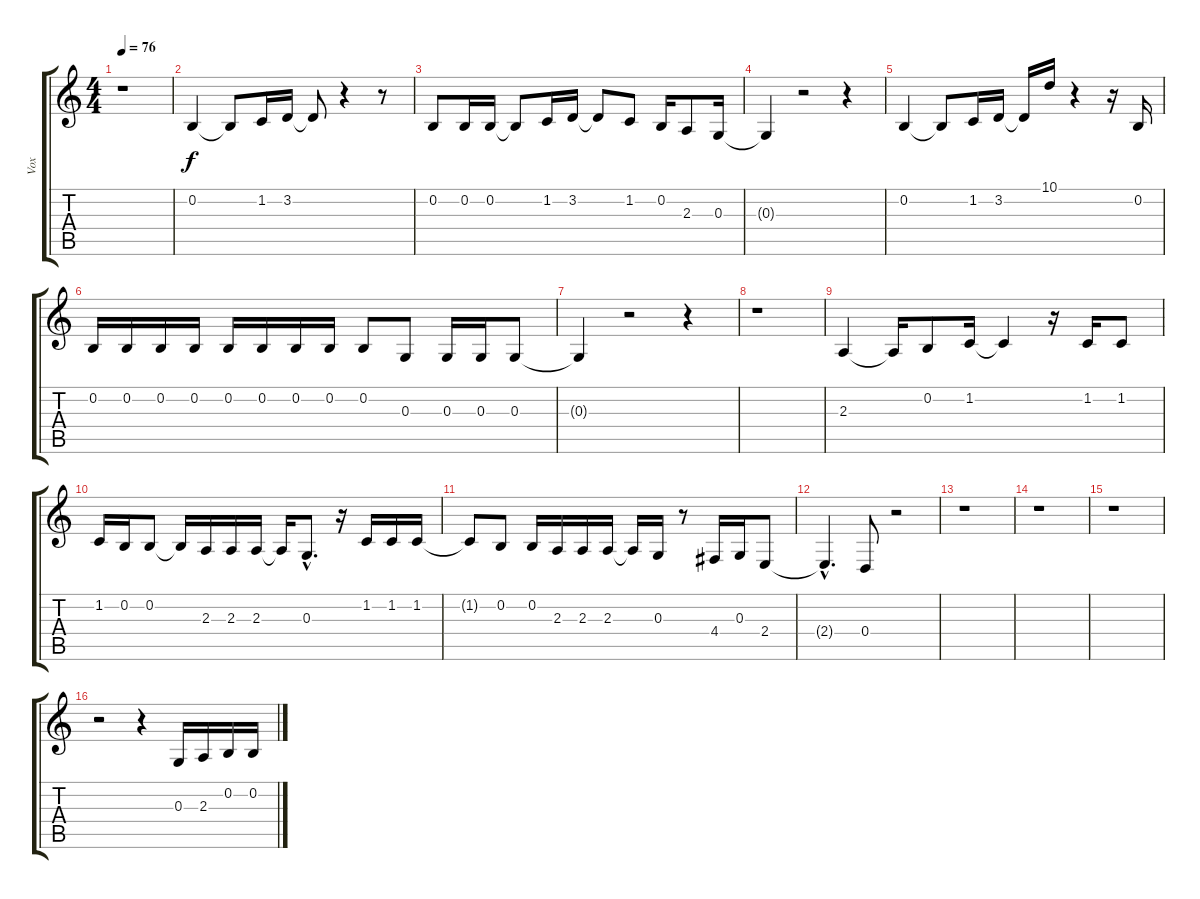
\track ("Vox" "Vox") {instrument bassoon}
\staff {score tabs}
\tuning (E4 B3 G3 D3 A2 E2) {hide}
\ts (4 4)
\tempo 76
\clef g2
\ks c
r.1{dy f} |
0.2.4 0.2{t}.8 1.2.16 3.2.16 3.2{t}.8 r.4 r.8 |
0.2.8 0.2.16 0.2.16 0.2{t}.8 1.2.16 3.2.16 3.2{t}.8 1.2.8 0.2.16 2.3.8 0.3.16 |
0.3{t}.4 r.2 r.4 |
0.2.4 0.2{t}.8 1.2.16 3.2.16 3.2{t}.16 10.1.16 r.4 r.16 0.2.16 |
0.2.16 0.2.16 0.2.16 0.2.16 0.2.16 0.2.16 0.2.16 0.2.16 0.2.8 0.3.8 0.3.16 0.3.16 0.3.8 |
0.3{t}.4 r.2 r.4 |
r.1 |
2.3.4 2.3{t}.16 0.2.8 1.2.16 1.2{t}.4 r.16 1.2.16 1.2.8 |
1.2.16 0.2.16 0.2.8 0.2{t}.16 2.3.16 2.3.16 2.3.16 2.3{t}.16 0.3{hac}.8{d} r.16 1.2.16 1.2.16 1.2.16 |
1.2{t}.8 0.2.8 0.2.16 2.3.16 2.3.16 2.3.16 2.3{t}.16 0.3.16 r.8 4.4.16 0.3.16 2.4.8 |
2.4{hac t}.4{d} 0.4.8 r.2 |
r.1 |
r.1 |
r.1 |
r.2 r.4 0.3.16 2.3.16 0.2.16 0.2.16
